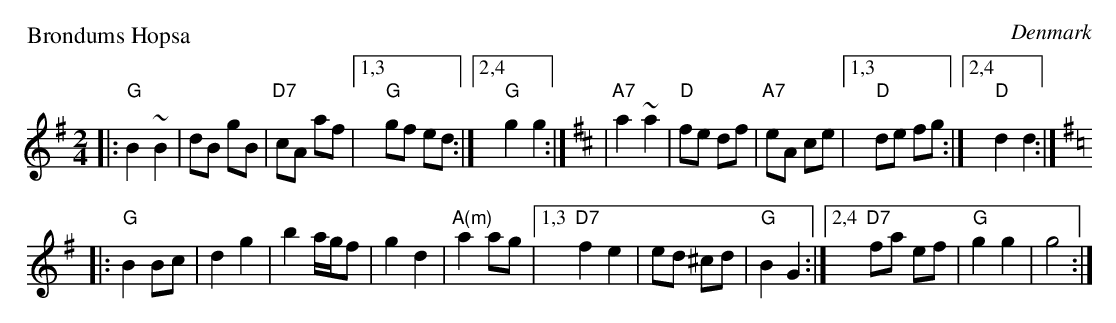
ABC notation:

X:1
P: Br\ondums Hopsa
O: Denmark
M: 2/4
L: 1/8
K: G
|: "G"B2 ~B2 | dB gB | "D7"cA af |1,3 "G"gf ed :|2,4 "G"g2 g2 :| [K:D] \
| "A7"a2 ~a2 | "D"fe df | "A7"eA ce |1,3 "D"de fg :|2,4 "D"d2 d2 :| [K:G]
|: "G"B2 Bc | d2 g2 | b2 a/g/f | g2 d2 | "A(m)"a2 ag |1,3 "D7"f2 e2 | ed ^cd | "G"B2 G2 \
                                                    :|2,4 "D7"fa ef | "G"g2 g2 | g4 :|
